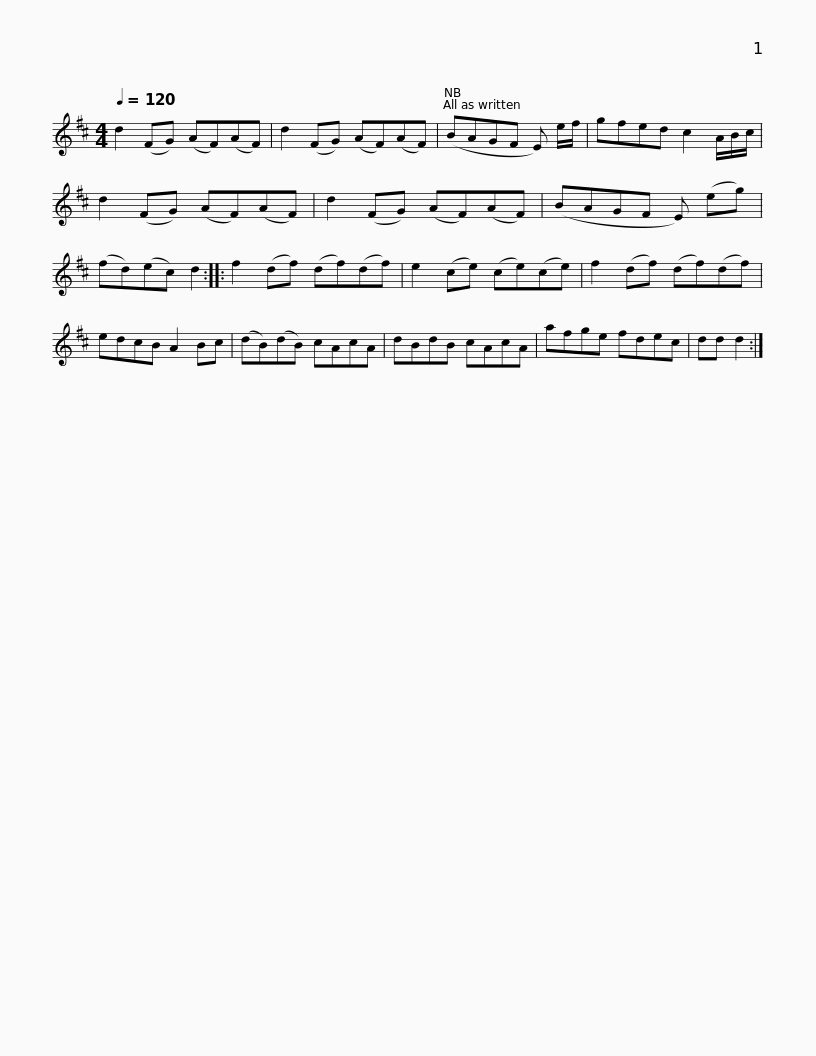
X:1
L:1/8
Q:1/4=120
M:4/4
I:linebreak $
K:D
V:1 treble
V:1
 d2 (FG) (AF)(AF) | d2 (FG) (AF)(AF) | (BAGF E) e/f/ | gfed c2 A/B/c/ | d2 (FG) (AF)(AF) | %5
 d2 (FG) (AF)(AF) |$ (BAGF E) (eg) | (fd)(ec) d2 :: f2 (df) (df)(df) | e2 (ce) (ce)(ce) | %10
 f2 (df) (df)(df) | edcB A2 Bc |$ (dB)(dB) cAcA | dBdB cAcA | afge fdec | %15
 dd d2 :| %16
